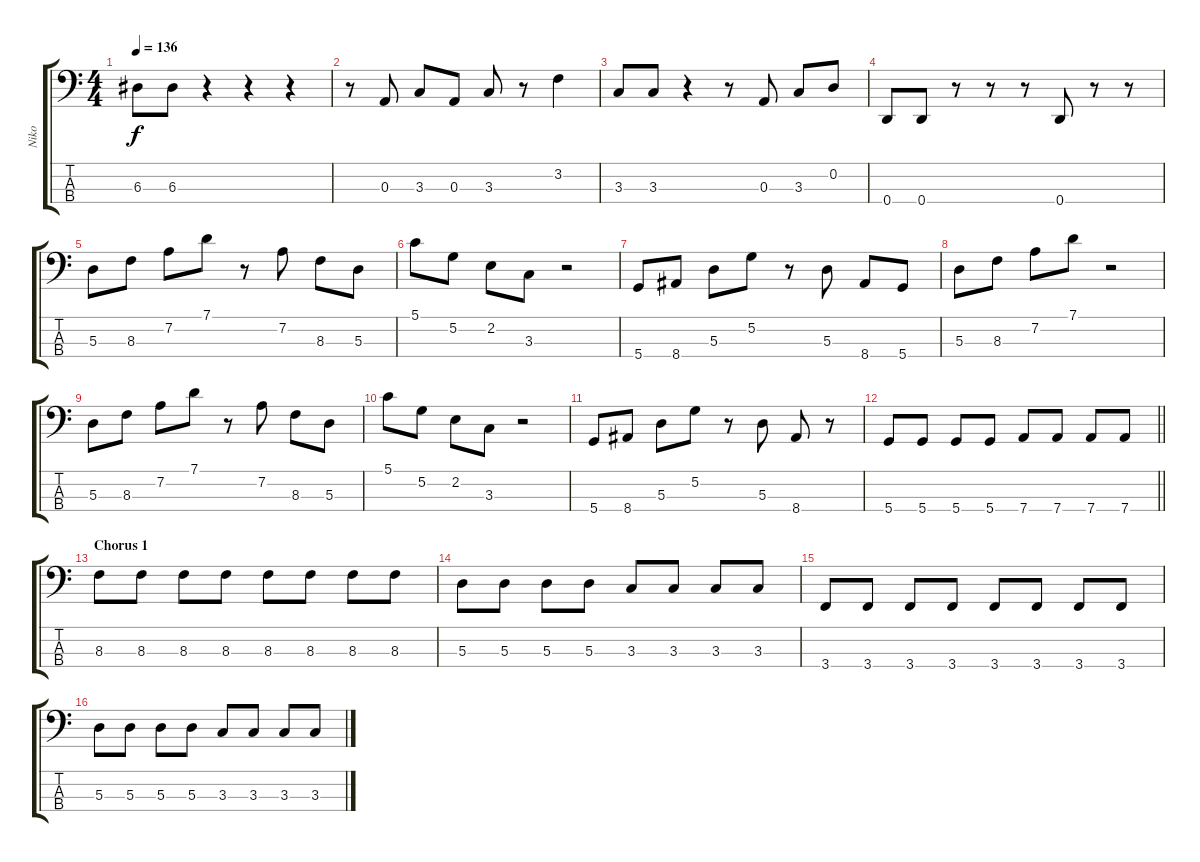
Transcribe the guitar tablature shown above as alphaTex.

\track ("Niko" "Niko") {instrument electricbasspick}
\staff {score tabs}
\tuning (G2 D2 A1 D1) {hide}
\ts (4 4)
\tempo 136
\clef f4
\ks c
6.3.8{dy f} 6.3.8 r.4 r.4 r.4 |
r.8 0.3.8 3.3.8 0.3.8 3.3.8 r.8 3.2.4 |
3.3.8 3.3.8 r.4 r.8 0.3.8 3.3.8 0.2.8 |
0.4.8 0.4.8 r.8 r.8 r.8 0.4.8 r.8 r.8 |
5.3.8 8.3.8 7.2.8 7.1.8 r.8 7.2.8 8.3.8 5.3.8 |
5.1.8 5.2.8 2.2.8 3.3.8 r.2 |
5.4.8 8.4.8 5.3.8 5.2.8 r.8 5.3.8 8.4.8 5.4.8 |
5.3.8 8.3.8 7.2.8 7.1.8 r.2 |
5.3.8 8.3.8 7.2.8 7.1.8 r.8 7.2.8 8.3.8 5.3.8 |
5.1.8 5.2.8 2.2.8 3.3.8 r.2 |
5.4.8 8.4.8 5.3.8 5.2.8 r.8 5.3.8 8.4.8 r.8 |
\barLineRight lightlight
5.4.8 5.4.8 5.4.8 5.4.8 7.4.8 7.4.8 7.4.8 7.4.8 |
\section ("" "Chorus 1")
8.3.8 8.3.8 8.3.8 8.3.8 8.3.8 8.3.8 8.3.8 8.3.8 |
5.3.8 5.3.8 5.3.8 5.3.8 3.3.8 3.3.8 3.3.8 3.3.8 |
3.4.8 3.4.8 3.4.8 3.4.8 3.4.8 3.4.8 3.4.8 3.4.8 |
5.3.8 5.3.8 5.3.8 5.3.8 3.3.8 3.3.8 3.3.8 3.3{ss}.8
